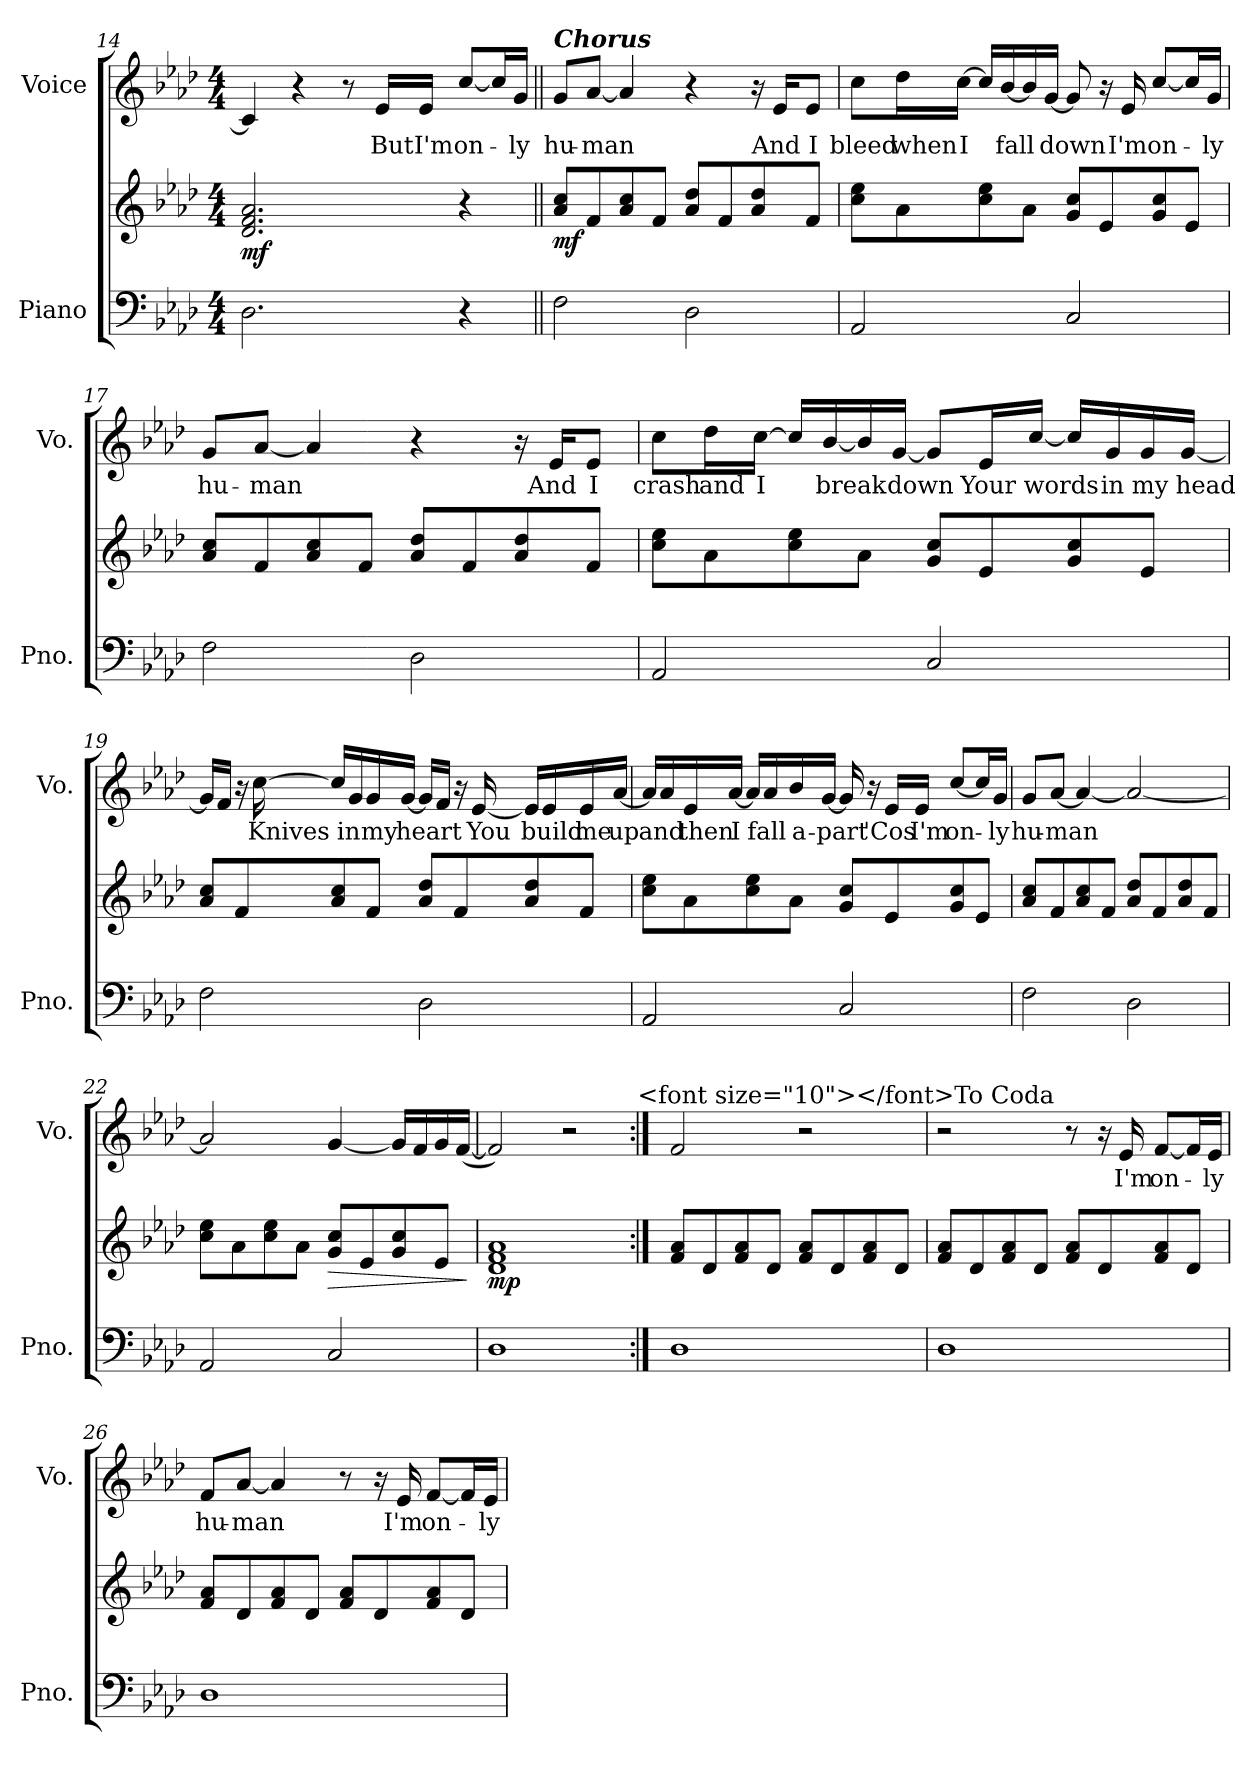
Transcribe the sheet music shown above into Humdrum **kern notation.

**kern	**kern	**dynam	**kern	**text
*part2	*part2	*part2	*part1	*part1
*staff3	*staff2	*staff2/3	*staff1	*staff1
*I"Piano	*	*	*I"Voice	*
*I'Pno.	*	*	*I'Vo.	*
*clefF4	*clefG2	*	*clefG2	*
*k[b-e-a-d-]	*k[b-e-a-d-]	*	*k[b-e-a-d-]	*
*M4/4	*M4/4	*	*M4/4	*
=14	=14	=14	=14	=14
!	!	!LO:DY:b	!	!
2.D-\	2.d-/ 2.f/ 2.a-/	mf	4c/]	.
.	.	.	4r	.
.	.	.	8r	.
.	.	.	16e-/LL	But
.	.	.	16e-/JJ	I'm
4r	4r	.	[8cc/L	on-
.	.	.	16cc/L]	.
.	.	.	16g/JJ	-ly
!!LO:LB:g=z
=15||	=15||	=15||	=15||	=15||
!	!	!	!LO:TX:a:Bi:t=Chorus	!
!	!	!LO:DY:b	!	!
2F\	8a-/ 8cc/L	mf	8g/L	hu-
.	8f/	.	[8a-/J	-man
.	8a-/ 8cc/	.	4a-/]	.
.	8f/J	.	.	.
2D-\	8a-/ 8dd-/L	.	4r	.
.	8f/	.	.	.
.	8a-/ 8dd-/	.	16r	.
.	.	.	16e-/KL	And
.	8f/J	.	8e-/J	I
=16	=16	=16	=16	=16
2AA-/	8cc\ 8ee-\L	.	8cc\L	bleed
.	8a-\	.	16dd-\L	when
.	.	.	[16cc\JJ	I
.	8cc\ 8ee-\	.	16cc/LL]	.
.	.	.	[16b-/	fall
.	8a-\J	.	16b-/]	.
.	.	.	[16g/JJ	down
2C/	8g/ 8cc/L	.	8g/]	.
.	8e-/	.	16r	.
.	.	.	16e-/	I'm
.	8g/ 8cc/	.	[8cc/L	on-
.	8e-/J	.	16cc/L]	.
.	.	.	16g/JJ	-ly
!!LO:LB:g=z
=17	=17	=17	=17	=17
2F\	8a-/ 8cc/L	.	8g/L	hu-
.	8f/	.	[8a-/J	-man
.	8a-/ 8cc/	.	4a-/]	.
.	8f/J	.	.	.
2D-\	8a-/ 8dd-/L	.	4r	.
.	8f/	.	.	.
.	8a-/ 8dd-/	.	16r	.
.	.	.	16e-/KL	And
.	8f/J	.	8e-/J	I
=18	=18	=18	=18	=18
2AA-/	8cc\ 8ee-\L	.	8cc\L	crash
.	8a-\	.	16dd-\L	and
.	.	.	[16cc\JJ	I
.	8cc\ 8ee-\	.	16cc/LL]	.
.	.	.	[16b-/	break
.	8a-\J	.	16b-/]	.
.	.	.	[16g/JJ	down
2C/	8g/ 8cc/L	.	8g/L]	.
.	8e-/	.	16e-/L	Your
.	.	.	[16cc/JJ	words
.	8g/ 8cc/	.	16cc/LL]	.
.	.	.	16g/	in
.	8e-/J	.	16g/	my
.	.	.	[16g/JJ	head
!!LO:LB:g=z
=19	=19	=19	=19	=19
2F\	8a-/ 8cc/L	.	16g/LL]	.
.	.	.	16f/JJ	.
.	8f/	.	16r	.
.	.	.	[16cc\	Knives
.	8a-/ 8cc/	.	16cc/LL]	.
.	.	.	16g/	in
.	8f/J	.	16g/	my
.	.	.	[16g/JJ	heart
2D-\	8a-/ 8dd-/L	.	16g/LL]	.
.	.	.	16f/JJ	.
.	8f/	.	16r	.
.	.	.	[16e-/	You
.	8a-/ 8dd-/	.	16e-/LL]	.
.	.	.	16e-/	build
.	8f/J	.	16e-/	me
.	.	.	[16a-/JJ	up
=20	=20	=20	=20	=20
2AA-/	8cc\ 8ee-\L	.	16a-/LL]	.
.	.	.	16a-/	and
.	8a-\	.	16e-/	then
.	.	.	[16a-/JJ	I
.	8cc\ 8ee-\	.	16a-/LL]	.
.	.	.	16a-/	fall
.	8a-\J	.	16b-/	a-
.	.	.	[16g/JJ	-part
2C/	8g/ 8cc/L	.	16g/]	.
.	.	.	16r	.
.	8e-/	.	16e-/LL	'Cos
.	.	.	16e-/JJ	I'm
.	8g/ 8cc/	.	[8cc/L	on-
.	8e-/J	.	16cc/L]	.
.	.	.	16g/JJ	-ly
!!LO:PB:g=z
=21	=21	=21	=21	=21
2F\	8a-/ 8cc/L	.	8g/L	hu-
.	8f/	.	[8a-/J	-man
.	8a-/ 8cc/	.	4a-/_	.
.	8f/J	.	.	.
2D-\	8a-/ 8dd-/L	.	2a-/_	.
.	8f/	.	.	.
.	8a-/ 8dd-/	.	.	.
.	8f/J	.	.	.
=22	=22	=22	=22	=22
2AA-/	8cc\ 8ee-\L	.	2a-/]	.
.	8a-\	.	.	.
.	8cc\ 8ee-\	.	.	.
.	8a-\J	.	.	.
!	!	!LO:HP:b	!	!
2C/	8g/ 8cc/L	>	[4g/	.
.	8e-/	.	.	.
.	8g/ 8cc/	.	16g/LL]	.
.	.	.	16f/	.
.	8e-/J	.	16g/	.
.	.	.	([16f/JJ	.
.	.	]	.	.
=23	=23	=23	=23	=23
!	!	!LO:DY:b	!	!
1D-	1d- 1f 1a-	mp	2f/])	.
.	.	.	2r	.
!	!	!	!LO:TX:a:t=<font size="10"></font>To Coda	!
=24:|!	=24:|!	=24:|!	=24:|!	=24:|!
.	.	.	[8qf/yy	.
1D-	8f/ 8a-/L	.	2f/]	.
.	8d-/	.	.	.
.	8f/ 8a-/	.	.	.
.	8d-/J	.	.	.
.	8f/ 8a-/L	.	2r	.
.	8d-/	.	.	.
.	8f/ 8a-/	.	.	.
.	8d-/J	.	.	.
!!LO:LB:g=z
=25	=25	=25	=25	=25
1D-	8f/ 8a-/L	.	2r	.
.	8d-/	.	.	.
.	8f/ 8a-/	.	.	.
.	8d-/J	.	.	.
.	8f/ 8a-/L	.	8r	.
.	8d-/	.	16r	.
.	.	.	16e-/	I'm
.	8f/ 8a-/	.	[8f/L	on-
.	8d-/J	.	16f/L]	.
.	.	.	16e-/JJ	-ly
=26	=26	=26	=26	=26
1D-	8f/ 8a-/L	.	8f/L	hu-
.	8d-/	.	[8a-/J	-man
.	8f/ 8a-/	.	4a-/]	.
.	8d-/J	.	.	.
.	8f/ 8a-/L	.	8r	.
.	8d-/	.	16r	.
.	.	.	16e-/	I'm
.	8f/ 8a-/	.	[8f/L	on-
.	8d-/J	.	16f/L]	.
.	.	.	16e-/JJ	-ly
=	=	=	=	=
*-	*-	*-	*-	*-
